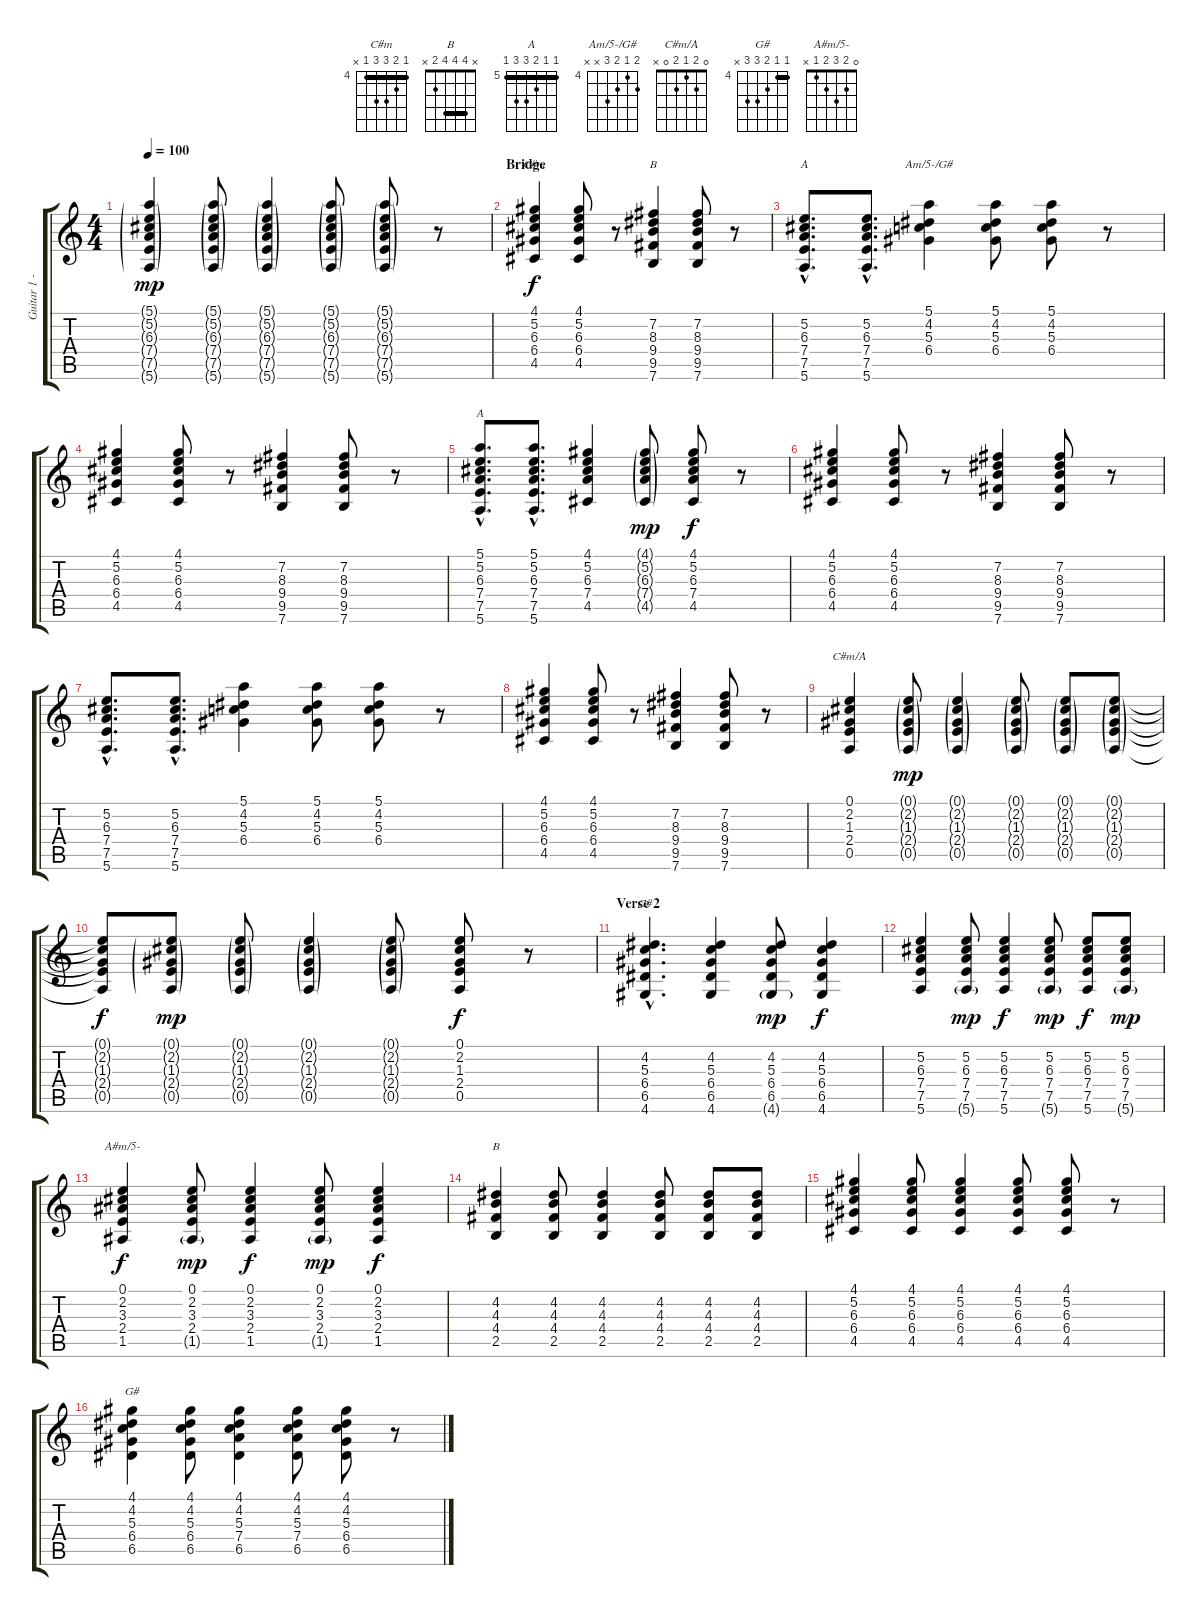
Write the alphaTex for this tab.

\track ("Guitar 1 - John F" "Guitar 1 -") {instrument acousticguitarnylon}
\staff {score tabs}
\tuning (E4 B3 G3 D3 A2 E2) {hide}
\chord ("C#m" 4 5 6 6 4 x) {firstfret 4 barre 4}
\chord ("B" x 7 8 9 9 7) {firstfret 7 barre 7}
\chord ("A" x 5 6 7 7 5) {firstfret 5 barre 5}
\chord ("Am/5-/G#" 5 4 5 6 x x) {firstfret 4}
\chord ("A" 5 5 6 7 7 5) {firstfret 5 barre 5}
\chord ("C#m/A" 0 2 1 2 0 x)
\chord ("G#" 4 4 5 6 6 4) {firstfret 4 barre 4}
\chord ("A#m/5-" 0 2 3 2 1 x)
\chord ("B" x 4 4 4 2 x) {barre 4}
\chord ("G#" 4 4 5 6 6 x) {firstfret 4 barre 4}
\ts (4 4)
\tempo 100
\clef g2
\ks c
(5.1{g} 5.2{g} 6.3{g} 7.4{g} 7.5{g} 5.6{g}).4{dy mp} (5.1{g} 5.2{g} 6.3{g} 7.4{g} 7.5{g} 5.6{g}).8 (5.1{g} 5.2{g} 6.3{g} 7.4{g} 7.5{g} 5.6{g}).4 (5.1{g} 5.2{g} 6.3{g} 7.4{g} 7.5{g} 5.6{g}).8 (5.1{g} 5.2{g} 6.3{g} 7.4{g} 7.5{g} 5.6{g}).8 r.8 |
\section ("" "Bridge")
(4.1 5.2 6.3 6.4 4.5).4{ch "C#m" dy f} (4.1 5.2 6.3 6.4 4.5).8 r.8 (7.2 8.3 9.4 9.5 7.6).4{ch "B"} (7.2 8.3 9.4 9.5 7.6).8 r.8 |
(5.2{hac} 6.3{hac} 7.4{hac} 7.5{hac} 5.6{hac}).8{d ch "A"} (5.2{hac} 6.3{hac} 7.4{hac} 7.5{hac} 5.6{hac}).8{d} (5.1 4.2 5.3 6.4).4{ch "Am/5-/G#"} (5.1 4.2 5.3 6.4).8 (5.1 4.2 5.3 6.4).8 r.8 |
(4.1 5.2 6.3 6.4 4.5).4 (4.1 5.2 6.3 6.4 4.5).8 r.8 (7.2 8.3 9.4 9.5 7.6).4 (7.2 8.3 9.4 9.5 7.6).8 r.8 |
(5.1{hac} 5.2{hac} 6.3{hac} 7.4{hac} 7.5{hac} 5.6{hac}).8{d ch "A"} (5.1{hac} 5.2{hac} 6.3{hac} 7.4{hac} 7.5{hac} 5.6{hac}).8{d} (4.1 5.2 6.3 7.4 4.5).4 (4.1{g} 5.2{g} 6.3{g} 7.4{g} 4.5{g}).8{dy mp} (4.1 5.2 6.3 7.4 4.5).8{dy f} r.8 |
(4.1 5.2 6.3 6.4 4.5).4 (4.1 5.2 6.3 6.4 4.5).8 r.8 (7.2 8.3 9.4 9.5 7.6).4 (7.2 8.3 9.4 9.5 7.6).8 r.8 |
(5.2{hac} 6.3{hac} 7.4{hac} 7.5{hac} 5.6{hac}).8{d} (5.2{hac} 6.3{hac} 7.4{hac} 7.5{hac} 5.6{hac}).8{d} (5.1 4.2 5.3 6.4).4 (5.1 4.2 5.3 6.4).8 (5.1 4.2 5.3 6.4).8 r.8 |
(4.1 5.2 6.3 6.4 4.5).4 (4.1 5.2 6.3 6.4 4.5).8 r.8 (7.2 8.3 9.4 9.5 7.6).4 (7.2 8.3 9.4 9.5 7.6).8 r.8 |
(0.1 2.2 1.3 2.4 0.5).4{ch "C#m/A"} (0.1{g} 2.2{g} 1.3{g} 2.4{g} 0.5{g}).8{dy mp} (0.1{g} 2.2{g} 1.3{g} 2.4{g} 0.5{g}).4 (0.1{g} 2.2{g} 1.3{g} 2.4{g} 0.5{g}).8 (0.1{g} 2.2{g} 1.3{g} 2.4{g} 0.5{g}).8 (0.1{g} 2.2{g} 1.3{g} 2.4{g} 0.5{g}).8 |
(0.1{t} 2.2{t} 1.3{t} 2.4{t} 0.5{t}).8{dy f} (0.1{g} 2.2{g} 1.3{g} 2.4{g} 0.5{g}).8{dy mp} (0.1{g} 2.2{g} 1.3{g} 2.4{g} 0.5{g}).8 (0.1{g} 2.2{g} 1.3{g} 2.4{g} 0.5{g}).4 (0.1{g} 2.2{g} 1.3{g} 2.4{g} 0.5{g}).8 (0.1 2.2 1.3 2.4 0.5).8{dy f} r.8 |
\section ("" "Verse 2")
(4.2{hac} 5.3{hac} 6.4{hac} 6.5{hac} 4.6{hac}).4{d ch "G#"} (4.2 5.3 6.4 6.5 4.6).4 (4.2 5.3 6.4 6.5 4.6{g}).8{dy mp} (4.2 5.3 6.4 6.5 4.6).4{dy f} |
(5.2 6.3 7.4 7.5 5.6).4 (5.2 6.3 7.4 7.5 5.6{g}).8{dy mp} (5.2 6.3 7.4 7.5 5.6).4{dy f} (5.2 6.3 7.4 7.5 5.6{g}).8{dy mp} (5.2 6.3 7.4 7.5 5.6).8{dy f} (5.2 6.3 7.4 7.5 5.6{g}).8{dy mp} |
(0.1 2.2 3.3 2.4 1.5).4{ch "A#m/5-" dy f} (0.1 2.2 3.3 2.4 1.5{g}).8{dy mp} (0.1 2.2 3.3 2.4 1.5).4{dy f} (0.1 2.2 3.3 2.4 1.5{g}).8{dy mp} (0.1 2.2 3.3 2.4 1.5).4{dy f} |
(4.2 4.3 4.4 2.5).4{ch "B"} (4.2 4.3 4.4 2.5).8 (4.2 4.3 4.4 2.5).4 (4.2 4.3 4.4 2.5).8 (4.2 4.3 4.4 2.5).8 (4.2 4.3 4.4 2.5).8 |
(4.1 5.2 6.3 6.4 4.5).4 (4.1 5.2 6.3 6.4 4.5).8 (4.1 5.2 6.3 6.4 4.5).4 (4.1 5.2 6.3 6.4 4.5).8 (4.1 5.2 6.3 6.4 4.5).8 r.8 |
(4.1 4.2 5.3 6.4 6.5).4{ch "G#"} (4.1 4.2 5.3 6.4 6.5).8 (4.1 4.2 5.3 7.4 6.5).4 (4.1 4.2 5.3 7.4 6.5).8 (4.1 4.2 5.3 6.4 6.5).8 r.8
